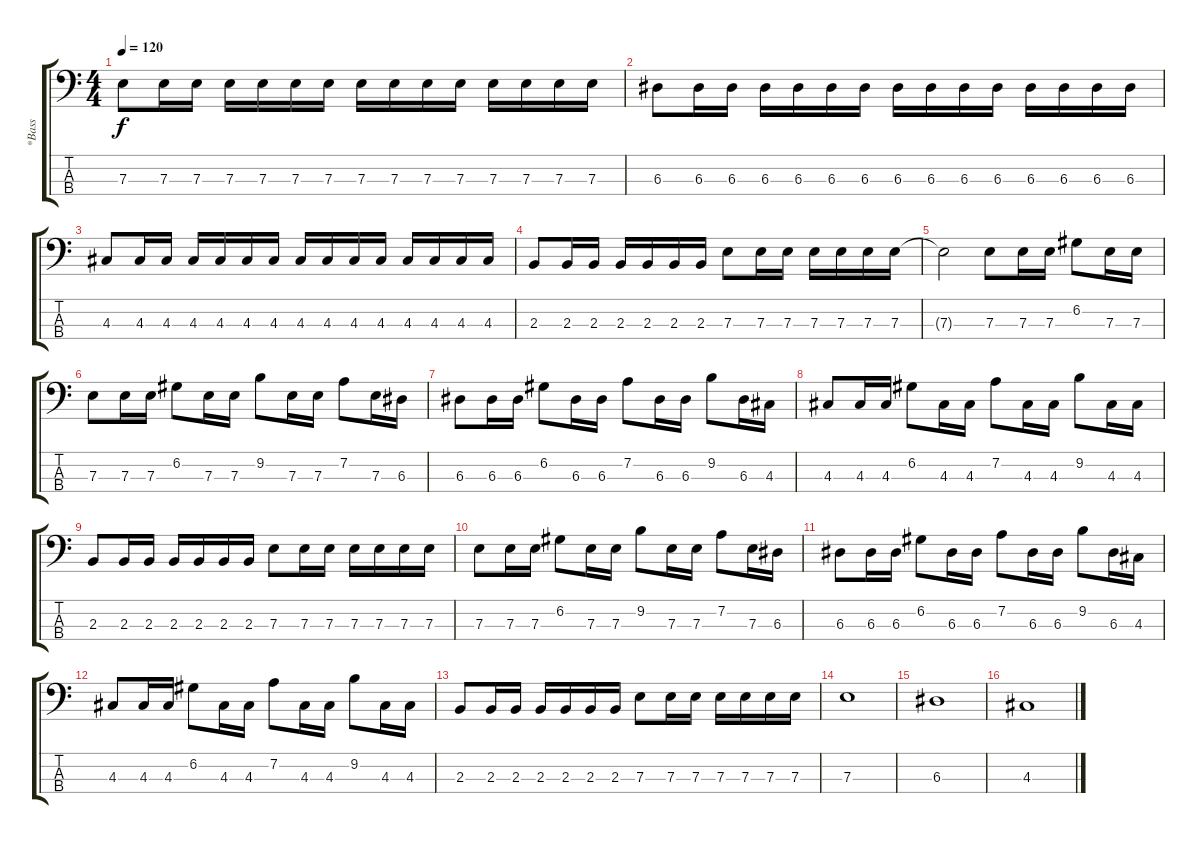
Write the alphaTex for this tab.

\track ("*Bass" "*Bass") {instrument electricbasspick}
\staff {score tabs}
\tuning (G2 D2 A1 E1) {hide}
\ts (4 4)
\tempo 120
\clef f4
\ks c
7.3.8{dy f} 7.3.16 7.3.16 7.3.16 7.3.16 7.3.16 7.3.16 7.3.16 7.3.16 7.3.16 7.3.16 7.3.16 7.3.16 7.3.16 7.3.16 |
6.3.8 6.3.16 6.3.16 6.3.16 6.3.16 6.3.16 6.3.16 6.3.16 6.3.16 6.3.16 6.3.16 6.3.16 6.3.16 6.3.16 6.3.16 |
4.3.8 4.3.16 4.3.16 4.3.16 4.3.16 4.3.16 4.3.16 4.3.16 4.3.16 4.3.16 4.3.16 4.3.16 4.3.16 4.3.16 4.3.16 |
2.3.8 2.3.16 2.3.16 2.3.16 2.3.16 2.3.16 2.3.16 7.3.8 7.3.16 7.3.16 7.3.16 7.3.16 7.3.16 7.3.16 |
7.3{t}.2 7.3.8 7.3.16 7.3.16 6.2.8 7.3.16 7.3.16 |
7.3.8 7.3.16 7.3.16 6.2.8 7.3.16 7.3.16 9.2.8 7.3.16 7.3.16 7.2.8 7.3.16 6.3.16 |
6.3.8 6.3.16 6.3.16 6.2.8 6.3.16 6.3.16 7.2.8 6.3.16 6.3.16 9.2.8 6.3.16 4.3.16 |
4.3.8 4.3.16 4.3.16 6.2.8 4.3.16 4.3.16 7.2.8 4.3.16 4.3.16 9.2.8 4.3.16 4.3.16 |
2.3.8 2.3.16 2.3.16 2.3.16 2.3.16 2.3.16 2.3.16 7.3.8 7.3.16 7.3.16 7.3.16 7.3.16 7.3.16 7.3.16 |
7.3.8 7.3.16 7.3.16 6.2.8 7.3.16 7.3.16 9.2.8 7.3.16 7.3.16 7.2.8 7.3.16 6.3.16 |
6.3.8 6.3.16 6.3.16 6.2.8 6.3.16 6.3.16 7.2.8 6.3.16 6.3.16 9.2.8 6.3.16 4.3.16 |
4.3.8 4.3.16 4.3.16 6.2.8 4.3.16 4.3.16 7.2.8 4.3.16 4.3.16 9.2.8 4.3.16 4.3.16 |
2.3.8 2.3.16 2.3.16 2.3.16 2.3.16 2.3.16 2.3.16 7.3.8 7.3.16 7.3.16 7.3.16 7.3.16 7.3.16 7.3.16 |
7.3.1 |
6.3.1 |
4.3.1
